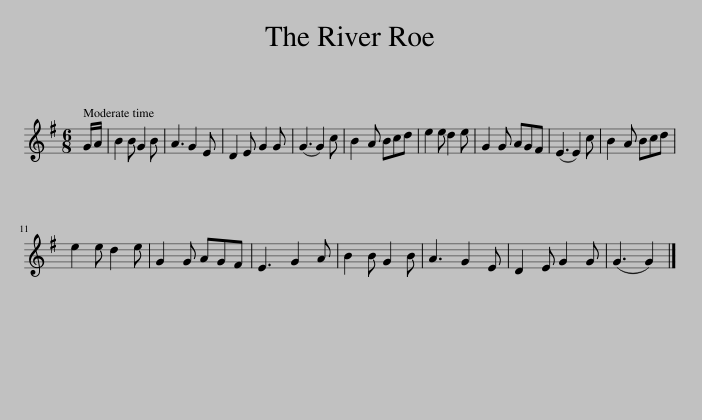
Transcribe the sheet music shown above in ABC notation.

X:1
L:1/8
M:6/8
I:linebreak $
K:G
V:1 treble
V:1
 G/A/ | B2 B G2 B | A3 G2 E | D2 E G2 G | (G3 G2) c | %5
 B2 A Bcd | e2 e d2 e | G2 G AGF | (E3 E2) c | B2 A Bcd |$ %10
 e2 e d2 e | G2 G AGF | E3 G2 A | B2 B G2 B | A3 G2 E | %15
 D2 E G2 G | (G3 G2) |] %17
